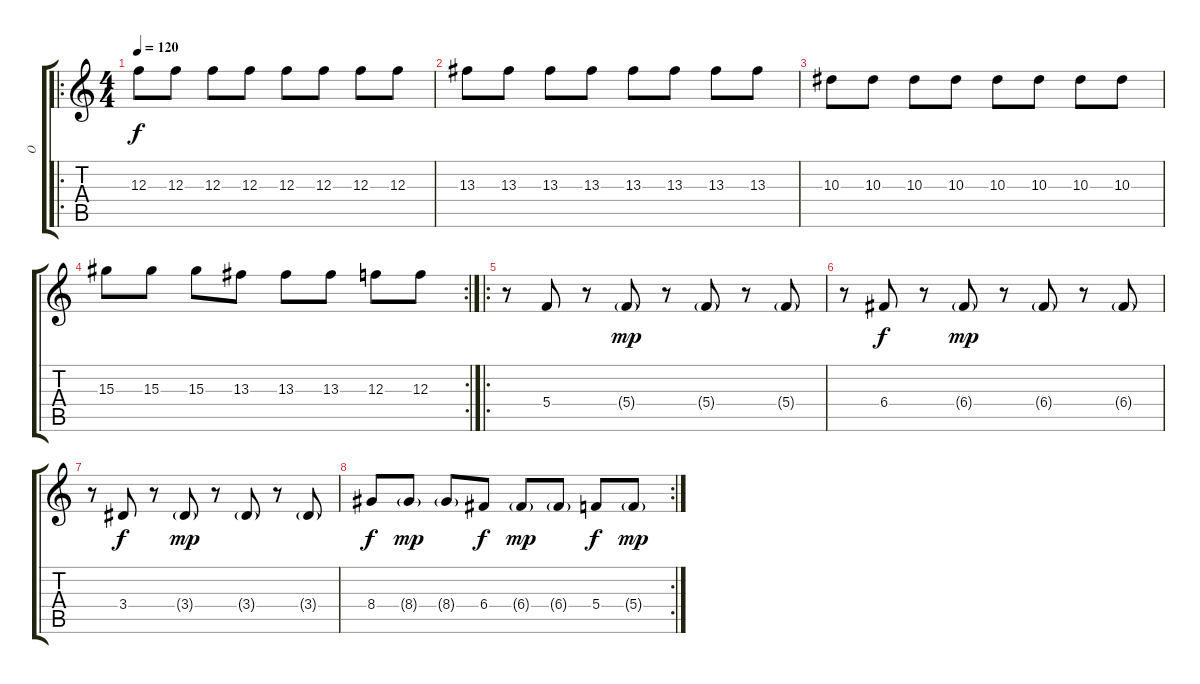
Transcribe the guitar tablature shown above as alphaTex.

\track ("O" "O") {instrument electricguitarjazz}
\staff {score tabs}
\tuning (D4 A3 F3 C3 G2 C2) {hide}
\ro
\ts (4 4)
\tempo 120
\clef g2
\ks c
12.3.8{dy f} 12.3.8 12.3.8 12.3.8 12.3.8 12.3.8 12.3.8 12.3.8 |
13.3.8 13.3.8 13.3.8 13.3.8 13.3.8 13.3.8 13.3.8 13.3.8 |
10.3.8 10.3.8 10.3.8 10.3.8 10.3.8 10.3.8 10.3.8 10.3.8 |
\rc 2
15.3.8 15.3.8 15.3.8 13.3.8 13.3.8 13.3.8 12.3.8 12.3.8 |
\ro
r.8 5.4.8 r.8 5.4{g}.8{dy mp} r.8 5.4{g}.8 r.8 5.4{g}.8 |
r.8 6.4.8{dy f} r.8 6.4{g}.8{dy mp} r.8 6.4{g}.8 r.8 6.4{g}.8 |
r.8 3.4.8{dy f} r.8 3.4{g}.8{dy mp} r.8 3.4{g}.8 r.8 3.4{g}.8 |
\rc 2
8.4.8{dy f} 8.4{g}.8{dy mp} 8.4{g}.8 6.4.8{dy f} 6.4{g}.8{dy mp} 6.4{g}.8 5.4.8{dy f} 5.4{g}.8{dy mp}
